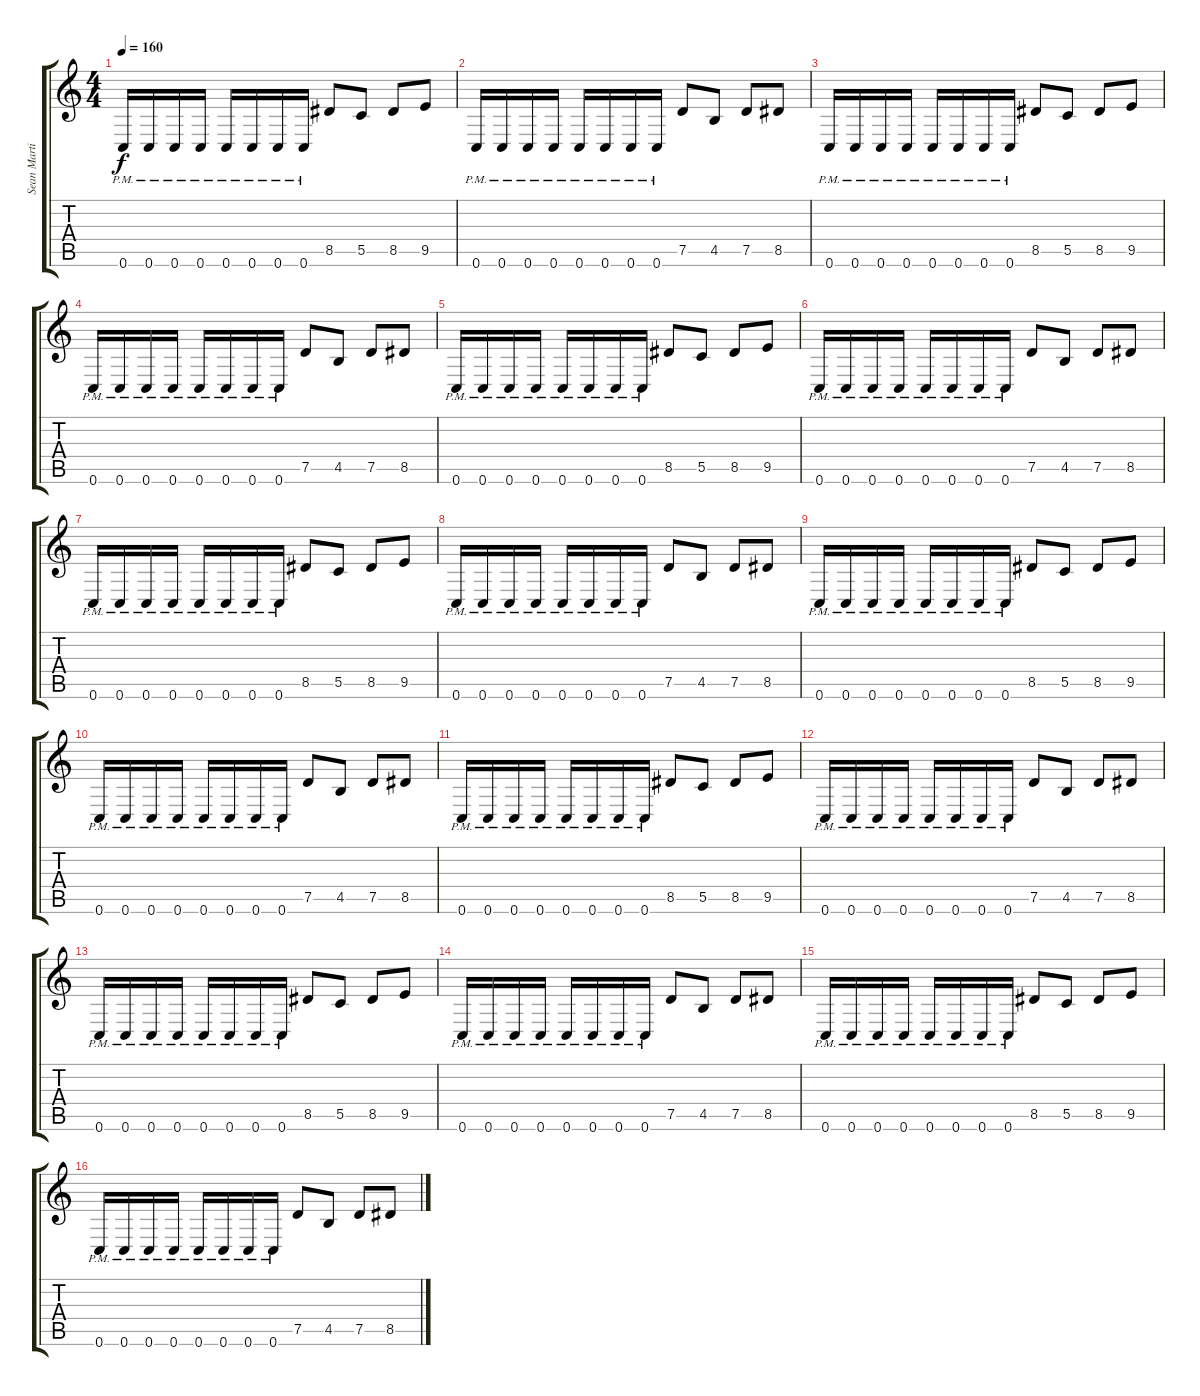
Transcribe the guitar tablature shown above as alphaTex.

\track ("Sean Martin" "Sean Marti") {instrument distortionguitar}
\staff {score tabs}
\tuning (D4 A3 F3 C3 G2 C2) {hide}
\ts (4 4)
\tempo 160
\clef g2
\ks c
0.6{pm}.16{dy f instrument distortionguitar} 0.6{pm}.16 0.6{pm}.16 0.6{pm}.16 0.6{pm}.16 0.6{pm}.16 0.6{pm}.16 0.6{pm}.16 8.5.8{balance 16} 5.5.8 8.5.8 9.5.8 |
0.6{pm}.16{balance 8} 0.6{pm}.16 0.6{pm}.16 0.6{pm}.16 0.6{pm}.16 0.6{pm}.16 0.6{pm}.16 0.6{pm}.16 7.5.8{balance 16} 4.5.8 7.5.8 8.5.8 |
0.6{pm}.16{balance 8} 0.6{pm}.16 0.6{pm}.16 0.6{pm}.16 0.6{pm}.16 0.6{pm}.16 0.6{pm}.16 0.6{pm}.16 8.5.8{balance 16} 5.5.8 8.5.8 9.5.8 |
0.6{pm}.16{balance 8} 0.6{pm}.16 0.6{pm}.16 0.6{pm}.16 0.6{pm}.16 0.6{pm}.16 0.6{pm}.16 0.6{pm}.16 7.5.8 4.5.8 7.5.8 8.5.8 |
\section ("" "")
0.6{pm}.16 0.6{pm}.16 0.6{pm}.16 0.6{pm}.16 0.6{pm}.16 0.6{pm}.16 0.6{pm}.16 0.6{pm}.16 8.5.8 5.5.8 8.5.8 9.5.8 |
0.6{pm}.16 0.6{pm}.16 0.6{pm}.16 0.6{pm}.16 0.6{pm}.16 0.6{pm}.16 0.6{pm}.16 0.6{pm}.16 7.5.8 4.5.8 7.5.8 8.5.8 |
0.6{pm}.16 0.6{pm}.16 0.6{pm}.16 0.6{pm}.16 0.6{pm}.16 0.6{pm}.16 0.6{pm}.16 0.6{pm}.16 8.5.8 5.5.8 8.5.8 9.5.8 |
0.6{pm}.16 0.6{pm}.16 0.6{pm}.16 0.6{pm}.16 0.6{pm}.16 0.6{pm}.16 0.6{pm}.16 0.6{pm}.16 7.5.8 4.5.8 7.5.8 8.5.8 |
0.6{pm}.16 0.6{pm}.16 0.6{pm}.16 0.6{pm}.16 0.6{pm}.16 0.6{pm}.16 0.6{pm}.16 0.6{pm}.16 8.5.8 5.5.8 8.5.8 9.5.8 |
0.6{pm}.16 0.6{pm}.16 0.6{pm}.16 0.6{pm}.16 0.6{pm}.16 0.6{pm}.16 0.6{pm}.16 0.6{pm}.16 7.5.8 4.5.8 7.5.8 8.5.8 |
0.6{pm}.16 0.6{pm}.16 0.6{pm}.16 0.6{pm}.16 0.6{pm}.16 0.6{pm}.16 0.6{pm}.16 0.6{pm}.16 8.5.8 5.5.8 8.5.8 9.5.8 |
0.6{pm}.16 0.6{pm}.16 0.6{pm}.16 0.6{pm}.16 0.6{pm}.16 0.6{pm}.16 0.6{pm}.16 0.6{pm}.16 7.5.8 4.5.8 7.5.8 8.5.8 |
\section ("" "")
0.6{pm}.16 0.6{pm}.16 0.6{pm}.16 0.6{pm}.16 0.6{pm}.16 0.6{pm}.16 0.6{pm}.16 0.6{pm}.16 8.5.8 5.5.8 8.5.8 9.5.8 |
0.6{pm}.16 0.6{pm}.16 0.6{pm}.16 0.6{pm}.16 0.6{pm}.16 0.6{pm}.16 0.6{pm}.16 0.6{pm}.16 7.5.8 4.5.8 7.5.8 8.5.8 |
0.6{pm}.16 0.6{pm}.16 0.6{pm}.16 0.6{pm}.16 0.6{pm}.16 0.6{pm}.16 0.6{pm}.16 0.6{pm}.16 8.5.8 5.5.8 8.5.8 9.5.8 |
0.6{pm}.16 0.6{pm}.16 0.6{pm}.16 0.6{pm}.16 0.6{pm}.16 0.6{pm}.16 0.6{pm}.16 0.6{pm}.16 7.5.8 4.5.8 7.5.8 8.5.8
